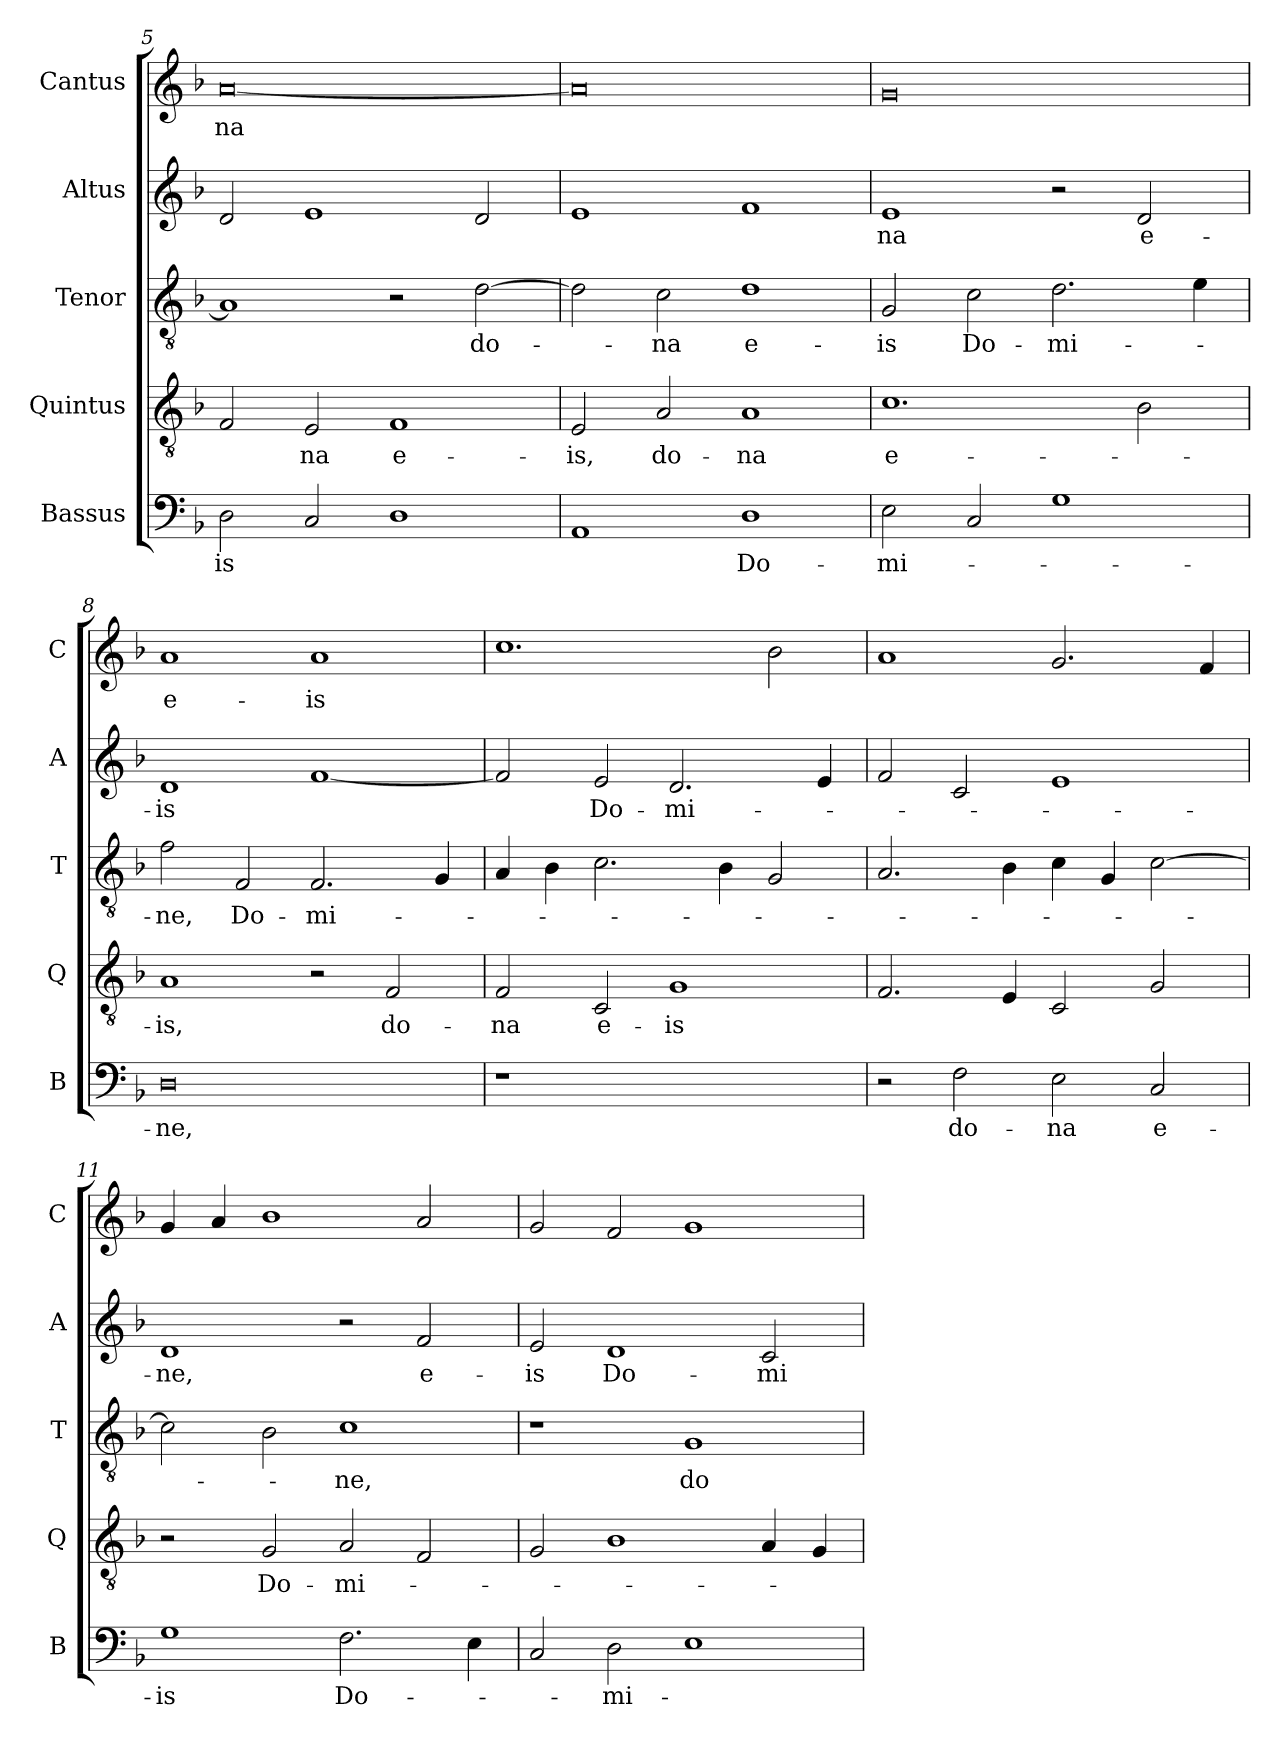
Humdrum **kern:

**kern	**text	**kern	**text	**kern	**text	**kern	**text	**kern	**text
*part5	*part5	*part4	*part4	*part3	*part3	*part2	*part2	*part1	*part1
*staff5	*staff5	*staff4	*staff4	*staff3	*staff3	*staff2	*staff2	*staff1	*staff1
*I"Bassus	*	*I"Quintus	*	*I"Tenor	*	*I"Altus	*	*I"Cantus	*
*I'B	*	*I'Q	*	*I'T	*	*I'A	*	*I'C	*
*clefF4	*	*clefGv2	*	*clefGv2	*	*clefG2	*	*clefG2	*
*k[b-]	*	*k[b-]	*	*k[b-]	*	*k[b-]	*	*k[b-]	*
*F:	*	*F:	*	*F:	*	*F:	*	*F:	*
=5	=5	=5	=5	=5	=5	=5	=5	=5	=5
!	!LO:LY:b	!	!	!	!	!	!	!	!LO:LY:b
2D\	-is	2F/	.	1A]	.	2d/	.	[0a	-na
!	!	!	!LO:LY:b	!	!	!	!	!	!
2C/	.	2E/	-na	.	.	1e	.	.	.
!	!	!	!LO:LY:b	!	!	!	!	!	!
1D	.	1F	e-	2r	.	.	.	.	.
!	!	!	!	!	!LO:LY:b	!	!	!	!
.	.	.	.	[2d\	do-	2d/	.	.	.
=6	=6	=6	=6	=6	=6	=6	=6	=6	=6
!	!	!	!LO:LY:b	!	!	!	!	!	!
1AA	.	2E/	-is,	2d\]	.	1e	.	0a]	.
!	!	!	!LO:LY:b	!	!LO:LY:b	!	!	!	!
.	.	2A/	do-	2c\	-na	.	.	.	.
!	!LO:LY:b	!	!LO:LY:b	!	!LO:LY:b	!	!	!	!
1D	Do-	1A	-na	1d	e-	1f	.	.	.
!!LO:LB:g=z
=7	=7	=7	=7	=7	=7	=7	=7	=7	=7
!	!LO:LY:b	!	!LO:LY:b	!	!LO:LY:b	!	!LO:LY:b	!	!
2E\	-mi-	1.c	e-	2G/	-is	1e	-na	0g	.
!	!	!	!	!	!LO:LY:b	!	!	!	!
2C/	.	.	.	2c\	Do-	.	.	.	.
!	!	!	!	!	!LO:LY:b	!	!	!	!
1G	.	.	.	2.d\	-mi-	2r	.	.	.
!	!	!	!	!	!	!	!LO:LY:b	!	!
.	.	2B-\	.	.	.	2d/	e-	.	.
.	.	.	.	4e\	.	.	.	.	.
=8	=8	=8	=8	=8	=8	=8	=8	=8	=8
!	!LO:LY:b	!	!LO:LY:b	!	!LO:LY:b	!	!LO:LY:b	!	!LO:LY:b
0D	-ne,	1A	-is,	2f\	-ne,	1d	-is	1a	e-
!	!	!	!	!	!LO:LY:b	!	!	!	!
.	.	.	.	2F/	Do-	.	.	.	.
!	!	!	!	!	!LO:LY:b	!	!	!	!LO:LY:b
.	.	2r	.	2.F/	-mi-	[1f	.	1a	-is
!	!	!	!LO:LY:b	!	!	!	!	!	!
.	.	2F/	do-	.	.	.	.	.	.
.	.	.	.	4G/	.	.	.	.	.
=9	=9	=9	=9	=9	=9	=9	=9	=9	=9
!	!	!	!LO:LY:b	!	!	!	!	!	!
1r	.	2F/	-na	4A/	.	2f/]	.	1.cc	.
.	.	.	.	4B-\	.	.	.	.	.
!	!	!	!LO:LY:b	!	!	!	!LO:LY:b	!	!
.	.	2C/	e-	2.c\	.	2e/	Do-	.	.
!	!	!	!LO:LY:b	!	!	!	!LO:LY:b	!	!
1ryy	.	1G	-is	.	.	2.d/	-mi-	.	.
.	.	.	.	4B-\	.	.	.	.	.
.	.	.	.	2G/	.	.	.	2b-\	.
.	.	.	.	.	.	4e/	.	.	.
=10	=10	=10	=10	=10	=10	=10	=10	=10	=10
2r	.	2.F/	.	2.A/	.	2f/	.	1a	.
!	!LO:LY:b	!	!	!	!	!	!	!	!
2F\	do-	.	.	.	.	2c/	.	.	.
.	.	4E/	.	4B-\	.	.	.	.	.
!	!LO:LY:b	!	!	!	!	!	!	!	!
2E\	-na	2C/	.	4c\	.	1e	.	2.g/	.
.	.	.	.	4G/	.	.	.	.	.
!	!LO:LY:b	!	!	!	!	!	!	!	!
2C/	e-	2G/	.	[2c\	.	.	.	.	.
.	.	.	.	.	.	.	.	4f/	.
=11	=11	=11	=11	=11	=11	=11	=11	=11	=11
!	!LO:LY:b	!	!	!	!	!	!LO:LY:b	!	!
1G	-is	2r	.	2c\]	.	1d	-ne,	4g/	.
.	.	.	.	.	.	.	.	4a/	.
!	!	!	!LO:LY:b	!	!	!	!	!	!
.	.	2G/	Do-	2B-\	.	.	.	1b-	.
!	!LO:LY:b	!	!LO:LY:b	!	!LO:LY:b	!	!	!	!
2.F\	Do-	2A/	-mi-	1c	-ne,	2r	.	.	.
!	!	!	!	!	!	!	!LO:LY:b	!	!
.	.	2F/	.	.	.	2f/	e-	2a/	.
4E\	.	.	.	.	.	.	.	.	.
=12	=12	=12	=12	=12	=12	=12	=12	=12	=12
!	!	!	!	!	!	!	!LO:LY:b	!	!
2C/	.	2G/	.	1r	.	2e/	-is	2g/	.
!	!LO:LY:b	!	!	!	!	!	!LO:LY:b	!	!
2D\	-mi-	1B-	.	.	.	1d	Do-	2f/	.
!	!	!	!	!	!LO:LY:b	!	!	!	!
1E	.	.	.	1G	do-	.	.	1g	.
!	!	!	!	!	!	!	!LO:LY:b	!	!
.	.	4A/	.	.	.	2c/	-mi-	.	.
.	.	4G/	.	.	.	.	.	.	.
=	=	=	=	=	=	=	=	=	=
*-	*-	*-	*-	*-	*-	*-	*-	*-	*-
